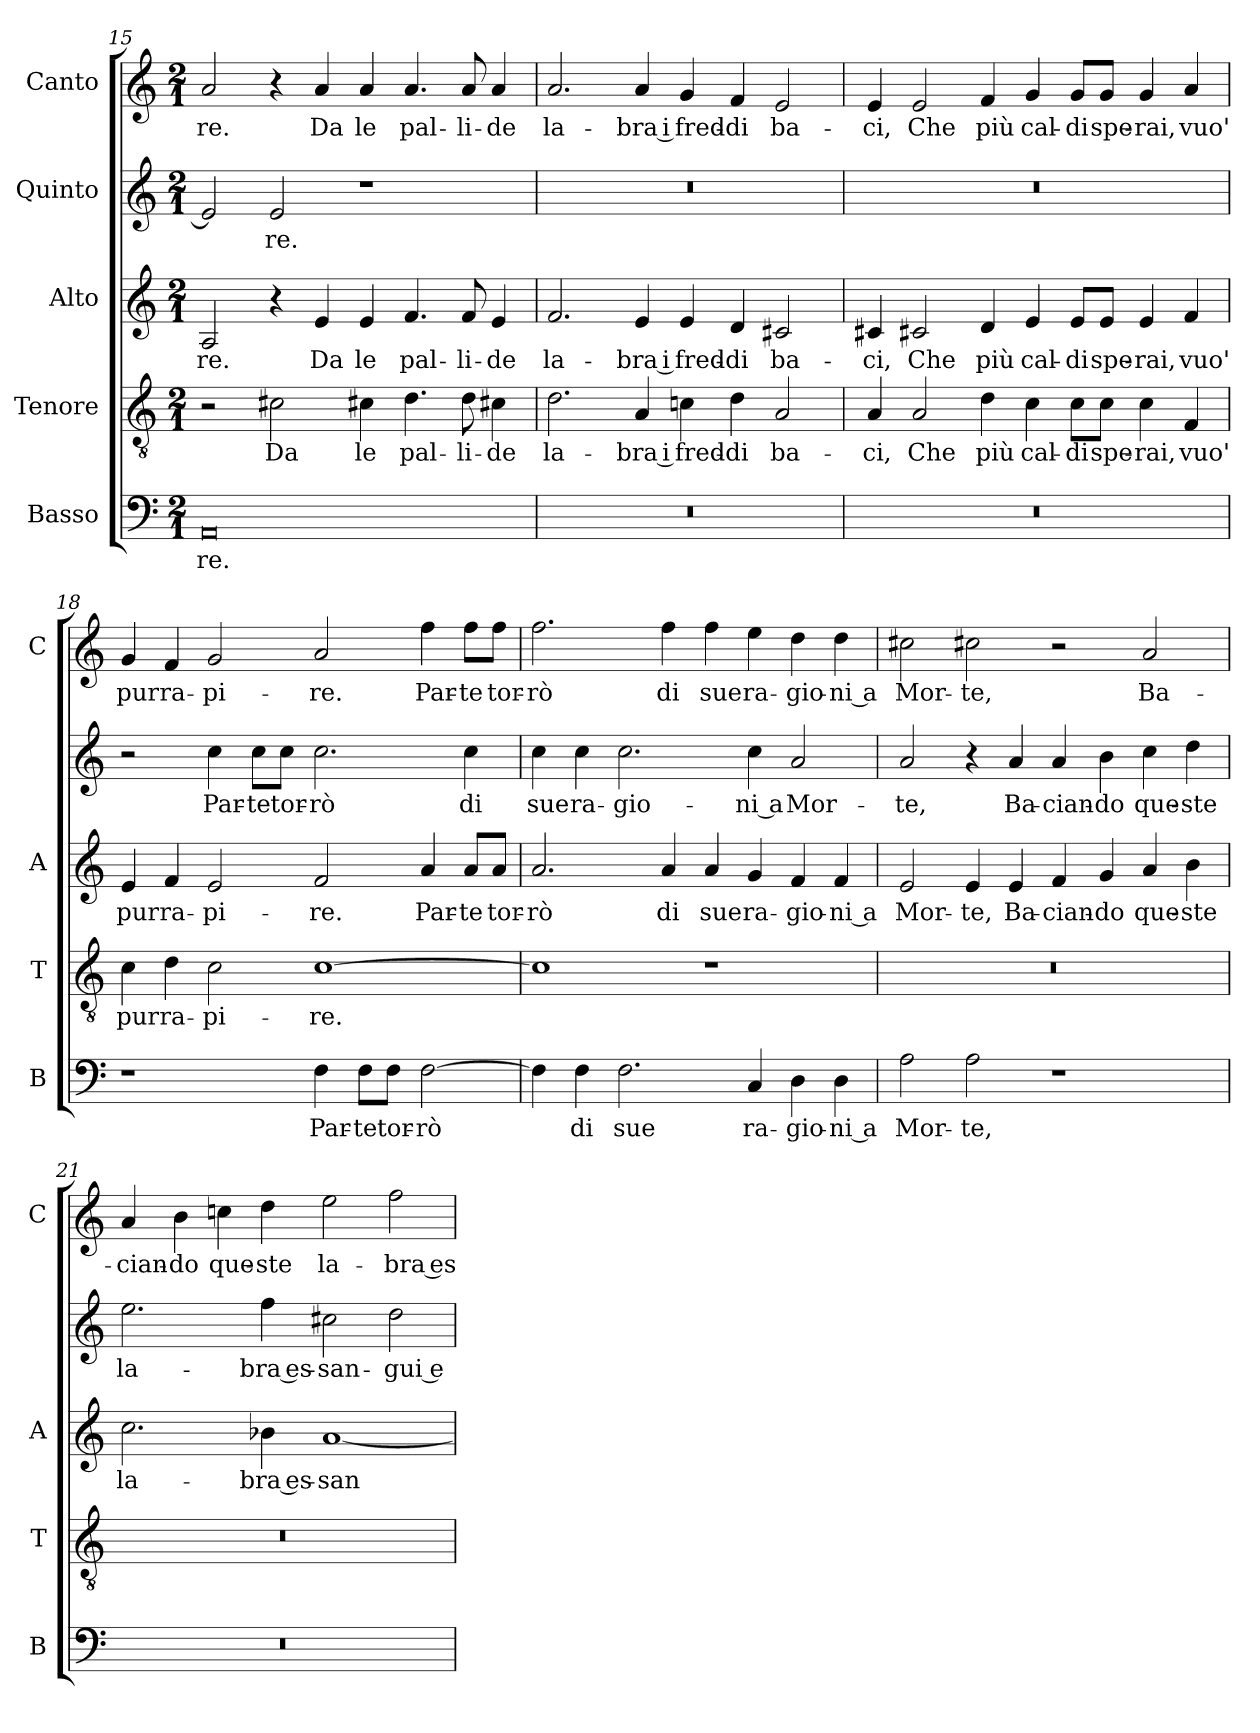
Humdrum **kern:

**kern	**text	**kern	**text	**kern	**text	**kern	**text	**kern	**text
*part5	*part5	*part4	*part4	*part3	*part3	*part2	*part2	*part1	*part1
*staff5	*staff5	*staff4	*staff4	*staff3	*staff3	*staff2	*staff2	*staff1	*staff1
*I"Basso	*	*I"Tenore	*	*I"Alto	*	*I"Quinto	*	*I"Canto	*
*I'B	*	*I'T	*	*I'A	*	*	*	*I'C	*
*clefF4	*	*clefGv2	*	*clefG2	*	*clefG2	*	*clefG2	*
*k[]	*	*k[]	*	*k[]	*	*k[]	*	*k[]	*
*C:	*	*C:	*	*C:	*	*C:	*	*C:	*
*M2/1	*	*M2/1	*	*M2/1	*	*M2/1	*	*M2/1	*
=15	=15	=15	=15	=15	=15	=15	=15	=15	=15
0AA	-re.	2r	.	2A	-re.	2e]	.	2a	-re.
.	.	2c#X	Da	4r	.	2e	-re.	4r	.
.	.	.	.	4e	Da	.	.	4a	Da
.	.	4c#X	le	4e	le	1r	.	4a	le
.	.	4.d	pal-	4.f	pal-	.	.	4.a	pal-
.	.	8d	-li-	8f	-li-	.	.	8a	-li-
.	.	4c#X	-de	4e	-de	.	.	4a	-de
=16	=16	=16	=16	=16	=16	=16	=16	=16	=16
0r	.	2.d	la-	2.f	la-	0r	.	2.a	la-
.	.	4A	-bra i	4e	-bra i	.	.	4a	-bra i
.	.	4cn	fred-	4e	fred-	.	.	4g	fred-
.	.	4d	-di	4d	-di	.	.	4f	-di
.	.	2A	ba-	2c#X	ba-	.	.	2e	ba-
=17	=17	=17	=17	=17	=17	=17	=17	=17	=17
0r	.	4A	-ci,	4c#X	-ci,	0r	.	4e	-ci,
.	.	2A	Che	2c#X	Che	.	.	2e	Che
.	.	4d	più	4d	più	.	.	4f	più
.	.	4c	cal-	4e	cal-	.	.	4g	cal-
.	.	8cL	-di	8eL	-di	.	.	8gL	-di
.	.	8cJ	spe-	8eJ	spe-	.	.	8gJ	spe-
.	.	4c	-rai,	4e	-rai,	.	.	4g	-rai,
.	.	4F	vuo'	4f	vuo'	.	.	4a	vuo'
=18	=18	=18	=18	=18	=18	=18	=18	=18	=18
1r	.	4c	pur	4e	pur	2r	.	4g	pur
.	.	4d	ra-	4f	ra-	.	.	4f	ra-
.	.	2c	-pi-	2e	-pi-	4cc	Par-	2g	-pi-
.	.	.	.	.	.	8ccL	-te	.	.
.	.	.	.	.	.	8ccJ	tor-	.	.
4F	Par-	[1c	-re.	2f	-re.	2.cc	-rò	2a	-re.
8FL	-te	.	.	.	.	.	.	.	.
8FJ	tor-	.	.	.	.	.	.	.	.
[2F	-rò	.	.	4a	Par-	.	.	4ff	Par-
.	.	.	.	8aL	-te	4cc	di	8ffL	-te
.	.	.	.	8aJ	tor-	.	.	8ffJ	tor-
=19	=19	=19	=19	=19	=19	=19	=19	=19	=19
4F]	.	1c]	.	2.a	-rò	4cc	sue	2.ff	-rò
4F	di	.	.	.	.	4cc	ra-	.	.
2.F	sue	.	.	.	.	2.cc	-gio-	.	.
.	.	.	.	4a	di	.	.	4ff	di
.	.	1r	.	4a	sue	.	.	4ff	sue
4C	ra-	.	.	4g	ra-	4cc	-ni a	4ee	ra-
4D	-gio-	.	.	4f	-gio-	2a	Mor-	4dd	-gio-
4D	-ni a	.	.	4f	-ni a	.	.	4dd	-ni a
=20	=20	=20	=20	=20	=20	=20	=20	=20	=20
2A	Mor-	0r	.	2e	Mor-	2a	-te,	2cc#X	Mor-
2A	-te,	.	.	4e	-te,	4r	.	2cc#X	-te,
.	.	.	.	4e	Ba-	4a	Ba-	.	.
1r	.	.	.	4f	-cian-	4a	-cian-	2r	.
.	.	.	.	4g	-do	4b	-do	.	.
.	.	.	.	4a	que-	4cc	que-	2a	Ba-
.	.	.	.	4b	-ste	4dd	-ste	.	.
=21	=21	=21	=21	=21	=21	=21	=21	=21	=21
0r	.	0r	.	2.cc	la-	2.ee	la-	4a	-cian-
.	.	.	.	.	.	.	.	4b	-do
.	.	.	.	.	.	.	.	4ccn	que-
.	.	.	.	4b-X	-bra es-	4ff	-bra es-	4dd	-ste
.	.	.	.	[1a	-san-	2cc#X	-san-	2ee	la-
.	.	.	.	.	.	2dd	-gui e	2ff	-bra es-
=	=	=	=	=	=	=	=	=	=
*-	*-	*-	*-	*-	*-	*-	*-	*-	*-
